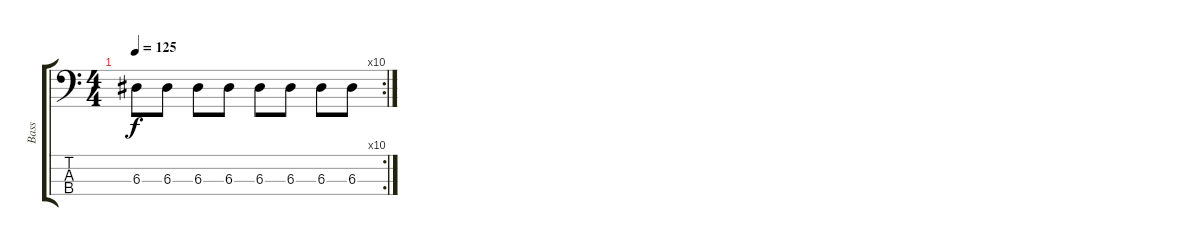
\track ("Bass" "Bass") {instrument electricbassfinger}
\staff {score tabs}
\tuning (G2 D2 A1 E1) {hide}
\rc 10
\ts (4 4)
\tempo 125
\clef f4
\ks c
6.3.8{dy f} 6.3.8 6.3.8 6.3.8 6.3.8 6.3.8 6.3.8 6.3.8
